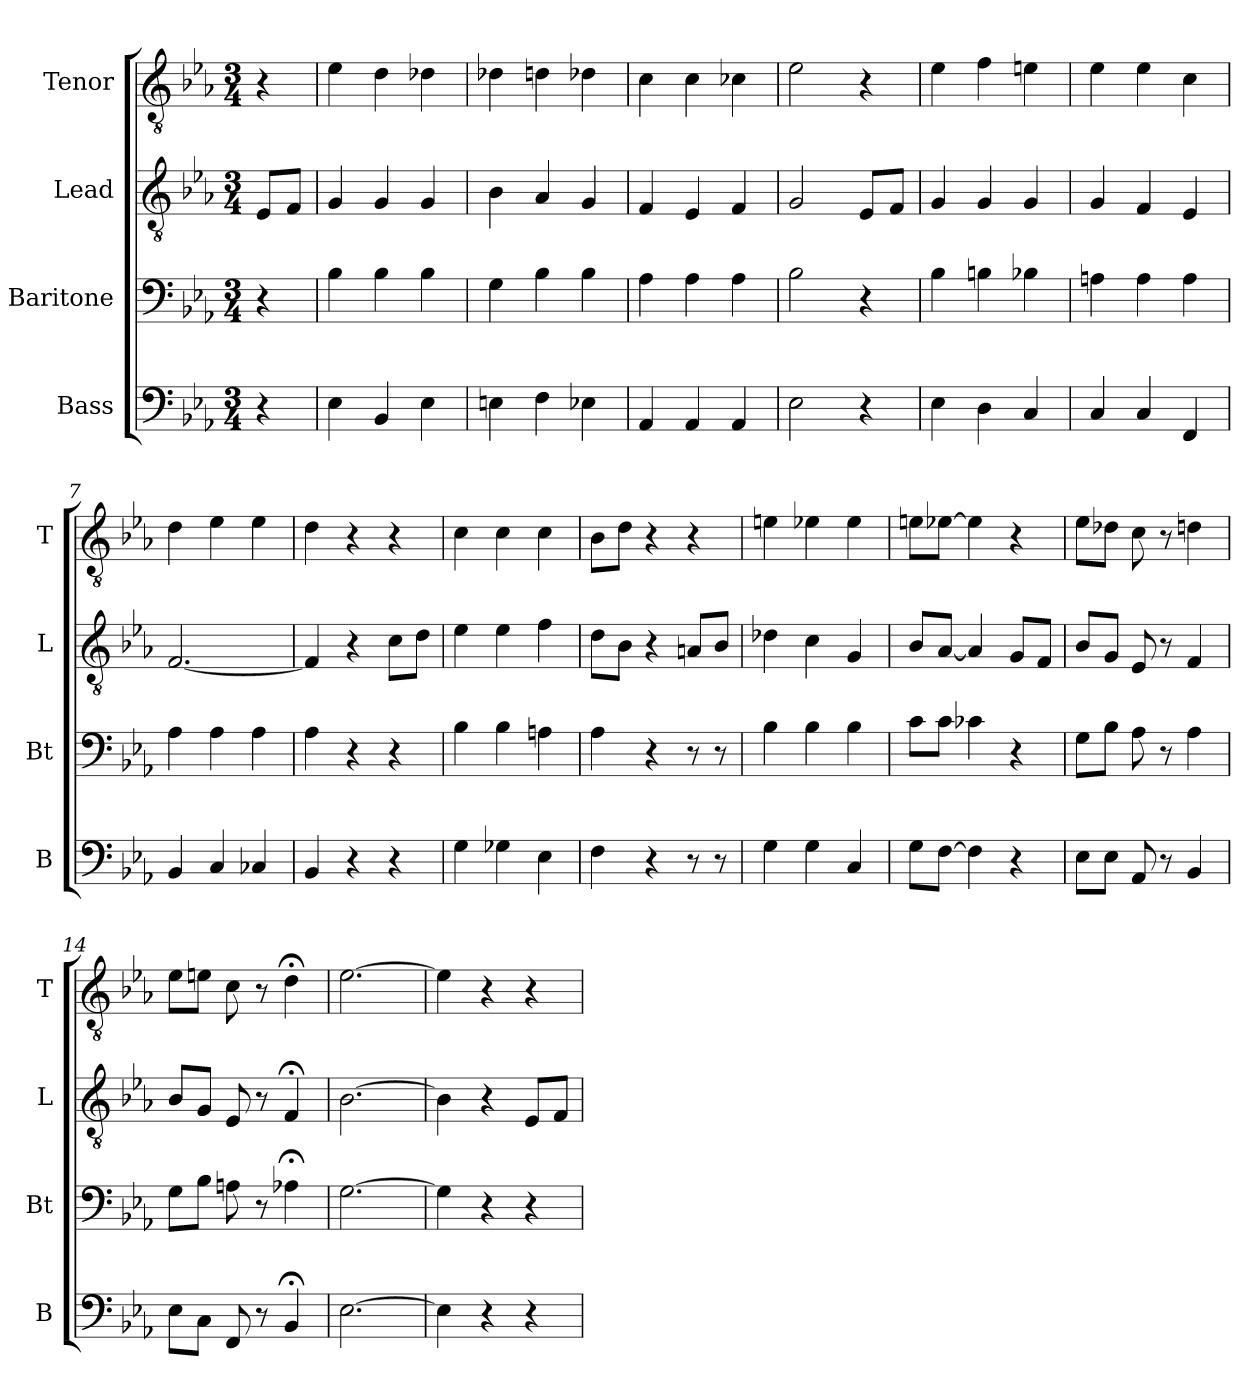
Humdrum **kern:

**kern	**kern	**kern	**kern
*part4	*part3	*part2	*part1
*staff4	*staff3	*staff2	*staff1
*I"Bass	*I"Baritone	*I"Lead	*I"Tenor
*I'B	*I'Bt	*I'L	*I'T
*clefF4	*clefF4	*clefGv2	*clefGv2
*k[b-e-a-]	*k[b-e-a-]	*k[b-e-a-]	*k[b-e-a-]
*E-:	*E-:	*E-:	*E-:
*M3/4	*M3/4	*M3/4	*M3/4
=	=	=	=
4r	4r	8E-L	4r
.	.	8FJ	.
=1	=1	=1	=1
4E-	4B-	4G	4e-
4BB-	4B-	4G	4d
4E-	4B-	4G	4d-X
=2	=2	=2	=2
4En	4G	4B-	4d-X
4F	4B-	4A-	4dn
4E-X	4B-	4G	4d-X
=3	=3	=3	=3
4AA-	4A-	4F	4c
4AA-	4A-	4E-	4c
4AA-	4A-	4F	4c-X
=4	=4	=4	=4
2E-	2B-	2G	2e-
4r	4r	8E-L	4r
.	.	8FJ	.
=5	=5	=5	=5
4E-	4B-	4G	4e-
4D	4Bn	4G	4f
4C	4B-X	4G	4en
=6	=6	=6	=6
4C	4An	4G	4e-
4C	4A	4F	4e-
4FF	4A	4E-	4c
=7	=7	=7	=7
4BB-	4A-	[2.F	4d
4C	4A-	.	4e-
4C-X	4A-	.	4e-
=8	=8	=8	=8
4BB-	4A-	4F]	4d
4r	4r	4r	4r
4r	4r	8cL	4r
.	.	8dJ	.
=9	=9	=9	=9
4G	4B-	4e-	4c
4G-X	4B-	4e-	4c
4E-	4An	4f	4c
=10	=10	=10	=10
4F	4A-	8dL	8B-L
.	.	8B-J	8dJ
4r	4r	4r	4r
8r	8r	8AnL	4r
8r	8r	8B-J	.
=11	=11	=11	=11
4G	4B-	4d-X	4en
4G	4B-	4c	4e-X
4C	4B-	4G	4e-
=12	=12	=12	=12
8GL	8cL	8B-L	8enL
[8FJ	8cJ	[8A-J	[8e-XJ
4F]	4c-X	4A-]	4e-]
4r	4r	8GL	4r
.	.	8FJ	.
=13	=13	=13	=13
8E-L	8GL	8B-L	8e-L
8E-J	8B-J	8GJ	8d-XJ
8AA-	8A-	8E-	8c
8r	8r	8r	8r
4BB-	4A-	4F	4dn
=14	=14	=14	=14
8E-L	8GL	8B-L	8e-L
8CJ	8B-J	8GJ	8enJ
8FF	8An	8E-	8c
8r	8r	8r	8r
4BB-;<	4A-X;<	4F;<	4d;<
=15	=15	=15	=15
[2.E-	[2.G	[2.B-	[2.e-
=16	=16	=16	=16
4E-]	4G]	4B-]	4e-]
4r	4r	4r	4r
4r	4r	8E-L	4r
.	.	8FJ	.
=	=	=	=
*-	*-	*-	*-
